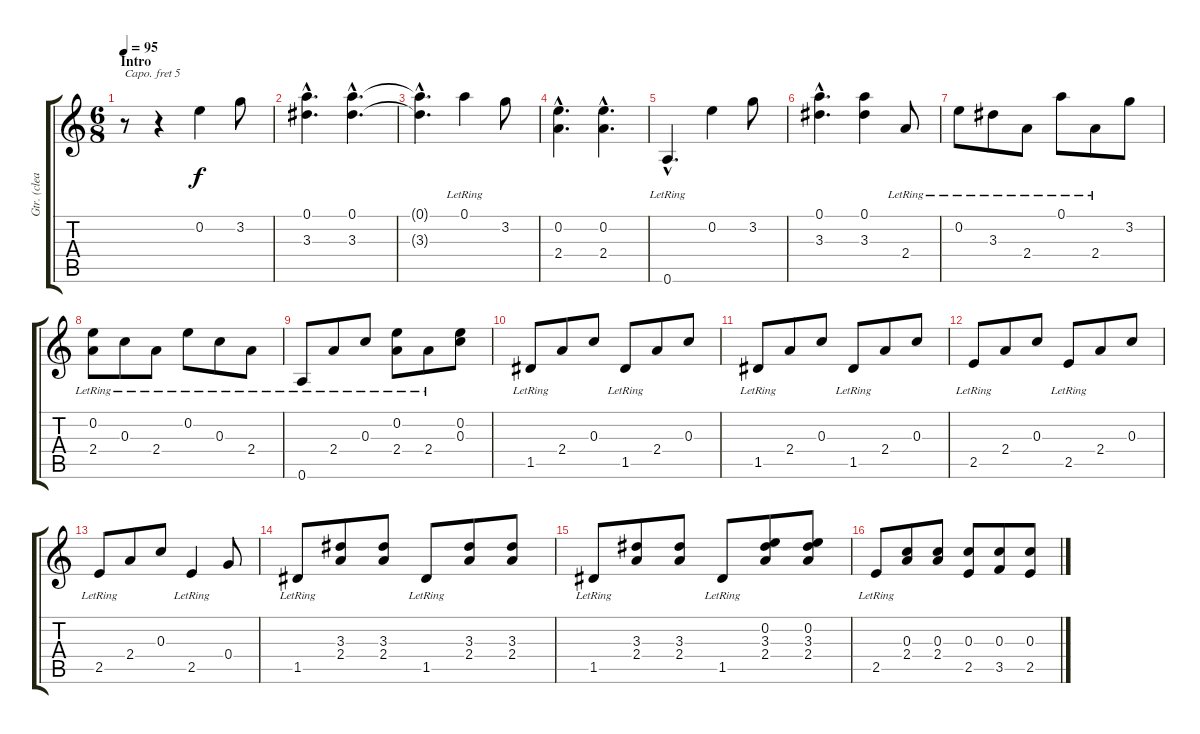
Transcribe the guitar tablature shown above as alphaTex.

\track ("Gtr. (clean + reverb)" "Gtr. (clea") {instrument electricguitarjazz}
\staff {score tabs}
\capo 5
\tuning (E4 B3 G3 D3 A2 E2) {hide}
\ts (6 8)
\section ("" "Intro")
\tempo 95
\clef g2
\ks c
r.8{dy f instrument electricguitarjazz} r.4 0.2.4 3.2.8 |
(0.1{hac} 3.3{hac}).4{d} (0.1{hac} 3.3{hac}).4{d} |
(0.1{hac t} 3.3{hac t}).4{d} 0.1{lr}.4 3.2.8 |
(0.2{hac} 2.4{hac}).4{d} (0.2{hac} 2.4{hac}).4{d} |
0.6{hac lr}.4{d} 0.2.4 3.2.8 |
(0.1{hac} 3.3{hac}).4{d} (0.1 3.3).4 2.4{lr}.8 |
0.2{lr}.8 3.3{lr}.8 2.4{lr}.8 0.1{lr}.8 2.4{lr}.8 3.2.8 |
(0.2{lr} 2.4{lr}).8 0.3{lr}.8 2.4{lr}.8 0.2{lr}.8 0.3{lr}.8 2.4{lr}.8 |
0.6{lr}.8 2.4{lr}.8 0.3{lr}.8 (0.2{lr} 2.4).8 2.4{lr}.8 (0.2 0.3).8 |
1.5{lr}.8 2.4.8 0.3.8 1.5{lr}.8 2.4.8 0.3.8 |
1.5{lr}.8 2.4.8 0.3.8 1.5{lr}.8 2.4.8 0.3.8 |
2.5{lr}.8 2.4.8 0.3.8 2.5{lr}.8 2.4.8 0.3.8 |
2.5{lr}.8 2.4.8 0.3.8 2.5{lr}.4 0.4.8 |
1.5{lr}.8 (3.3 2.4).8 (3.3 2.4).8 1.5{lr}.8 (3.3 2.4).8 (3.3 2.4).8 |
1.5{lr}.8 (3.3 2.4).8 (3.3 2.4).8 1.5{lr}.8 (0.2 3.3 2.4).8 (0.2 3.3 2.4).8 |
2.5{lr}.8 (0.3 2.4).8 (0.3 2.4).8 (0.3 2.5).8 (0.3 3.5).8 (0.3 2.5).8
